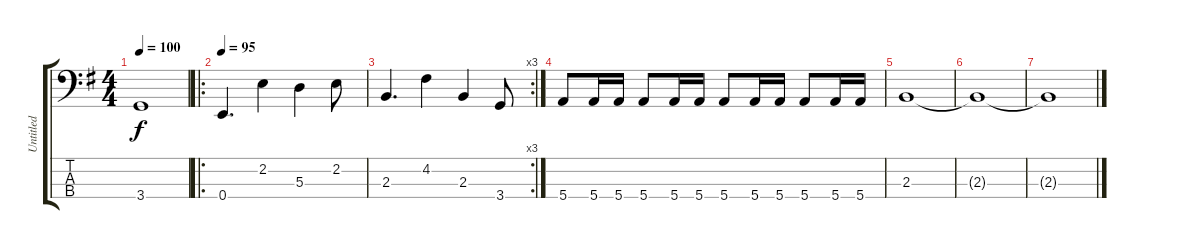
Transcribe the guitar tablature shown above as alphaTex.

\track ("Untitled" "Untitled") {instrument electricbasspick}
\staff {score tabs}
\tuning (G2 D2 A1 E1) {hide}
\ts (4 4)
\tempo 100
\clef f4
\ks g
3.4.1{dy f} |
\ro
\tempo 95
0.4.4{d} 2.2.4 5.3.4 2.2.8 |
\rc 3
2.3.4{d} 4.2.4 2.3.4 3.4.8 |
5.4.8 5.4.16 5.4.16 5.4.8 5.4.16 5.4.16 5.4.8 5.4.16 5.4.16 5.4.8 5.4.16 5.4.16 |
2.3.1 |
2.3{t}.1 |
2.3{t}.1
